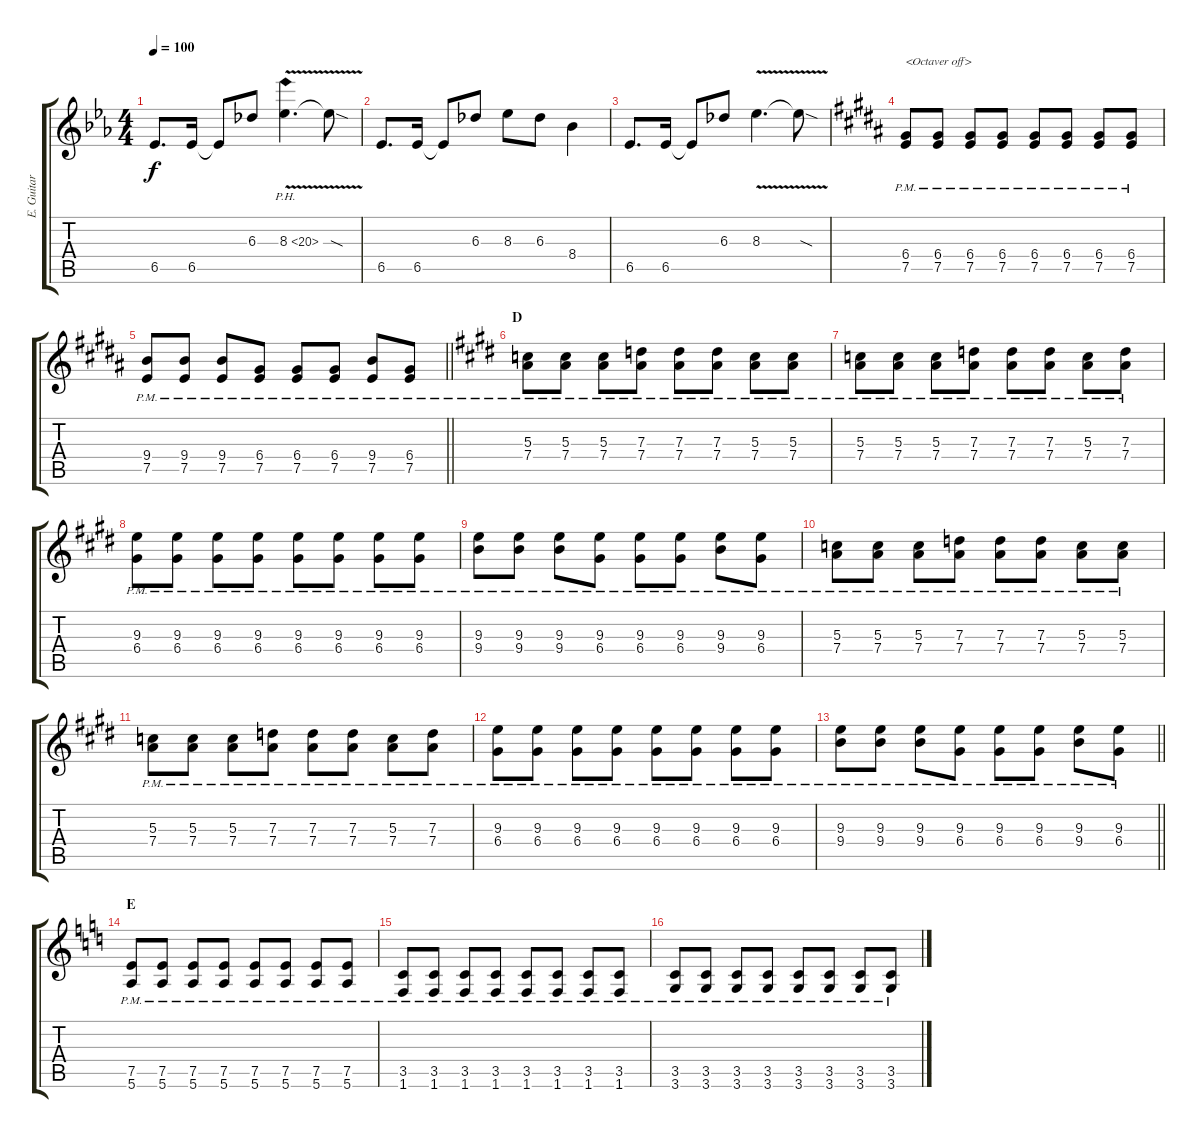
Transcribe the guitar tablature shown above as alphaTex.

\track ("E. Guitar I" "E. Guitar ") {instrument overdrivenguitar}
\staff {score tabs}
\tuning (E4 B3 G3 D3 A2 E2) {hide}
\ts (4 4)
\tempo 100
\clef g2
\ks eb
6.5.8{d dy f} 6.5.16 6.5{t}.8 6.3.8 8.3{ph 12 v}.4{d} 8.3{sod t}.8 |
6.5.8{d} 6.5.16 6.5{t}.8 6.3.8 8.3.8 6.3.8 8.4.4 |
6.5.8{d} 6.5.16 6.5{t}.8 6.3.8 8.3{v}.4{d} 8.3{sod t}.8 |
\ks b
(6.4{pm} 7.5{pm}).8{txt "<Octaver off>"} (6.4{pm} 7.5{pm}).8 (6.4{pm} 7.5{pm}).8 (6.4{pm} 7.5{pm}).8 (6.4{pm} 7.5{pm}).8 (6.4{pm} 7.5{pm}).8 (6.4{pm} 7.5{pm}).8 (6.4{pm} 7.5{pm}).8 |
\barLineRight lightlight
(9.4{pm} 7.5{pm}).8 (9.4{pm} 7.5{pm}).8 (9.4{pm} 7.5{pm}).8 (6.4{pm} 7.5{pm}).8 (6.4{pm} 7.5{pm}).8 (6.4{pm} 7.5{pm}).8 (9.4{pm} 7.5{pm}).8 (6.4{pm} 7.5{pm}).8 |
\section ("" "D")
\ks e
(5.3{pm} 7.4{pm}).8 (5.3{pm} 7.4{pm}).8 (5.3{pm} 7.4{pm}).8 (7.3{pm} 7.4{pm}).8 (7.3{pm} 7.4{pm}).8 (7.3{pm} 7.4{pm}).8 (5.3{pm} 7.4{pm}).8 (5.3{pm} 7.4{pm}).8 |
(5.3{pm} 7.4{pm}).8 (5.3{pm} 7.4{pm}).8 (5.3{pm} 7.4{pm}).8 (7.3{pm} 7.4{pm}).8 (7.3{pm} 7.4{pm}).8 (7.3{pm} 7.4{pm}).8 (5.3{pm} 7.4{pm}).8 (7.3{pm} 7.4{pm}).8 |
(9.3{pm} 6.4{pm}).8 (9.3{pm} 6.4{pm}).8 (9.3{pm} 6.4{pm}).8 (9.3{pm} 6.4{pm}).8 (9.3{pm} 6.4{pm}).8 (9.3{pm} 6.4{pm}).8 (9.3{pm} 6.4{pm}).8 (9.3{pm} 6.4{pm}).8 |
(9.3{pm} 9.4{pm}).8 (9.3{pm} 9.4{pm}).8 (9.3{pm} 9.4{pm}).8 (9.3{pm} 6.4{pm}).8 (9.3{pm} 6.4{pm}).8 (9.3{pm} 6.4{pm}).8 (9.3{pm} 9.4{pm}).8 (9.3{pm} 6.4{pm}).8 |
(5.3{pm} 7.4{pm}).8 (5.3{pm} 7.4{pm}).8 (5.3{pm} 7.4{pm}).8 (7.3{pm} 7.4{pm}).8 (7.3{pm} 7.4{pm}).8 (7.3{pm} 7.4{pm}).8 (5.3{pm} 7.4{pm}).8 (5.3{pm} 7.4{pm}).8 |
(5.3{pm} 7.4{pm}).8 (5.3{pm} 7.4{pm}).8 (5.3{pm} 7.4{pm}).8 (7.3{pm} 7.4{pm}).8 (7.3{pm} 7.4{pm}).8 (7.3{pm} 7.4{pm}).8 (5.3{pm} 7.4{pm}).8 (7.3{pm} 7.4{pm}).8 |
(9.3{pm} 6.4{pm}).8 (9.3{pm} 6.4{pm}).8 (9.3{pm} 6.4{pm}).8 (9.3{pm} 6.4{pm}).8 (9.3{pm} 6.4{pm}).8 (9.3{pm} 6.4{pm}).8 (9.3{pm} 6.4{pm}).8 (9.3{pm} 6.4{pm}).8 |
\barLineRight lightlight
(9.3{pm} 9.4{pm}).8 (9.3{pm} 9.4{pm}).8 (9.3{pm} 9.4{pm}).8 (9.3{pm} 6.4{pm}).8 (9.3{pm} 6.4{pm}).8 (9.3{pm} 6.4{pm}).8 (9.3{pm} 9.4{pm}).8 (9.3{pm} 6.4{pm}).8 |
\section ("" "E")
\ks c
(7.5{pm} 5.6{pm}).8 (7.5{pm} 5.6{pm}).8 (7.5{pm} 5.6{pm}).8 (7.5{pm} 5.6{pm}).8 (7.5{pm} 5.6{pm}).8 (7.5{pm} 5.6{pm}).8 (7.5{pm} 5.6{pm}).8 (7.5{pm} 5.6{pm}).8 |
(3.5{pm} 1.6{pm}).8 (3.5{pm} 1.6{pm}).8 (3.5{pm} 1.6{pm}).8 (3.5{pm} 1.6{pm}).8 (3.5{pm} 1.6{pm}).8 (3.5{pm} 1.6{pm}).8 (3.5{pm} 1.6{pm}).8 (3.5{pm} 1.6{pm}).8 |
(3.5{pm} 3.6{pm}).8 (3.5{pm} 3.6{pm}).8 (3.5{pm} 3.6{pm}).8 (3.5{pm} 3.6{pm}).8 (3.5{pm} 3.6{pm}).8 (3.5{pm} 3.6{pm}).8 (3.5{pm} 3.6{pm}).8 (3.5{pm} 3.6{pm}).8
